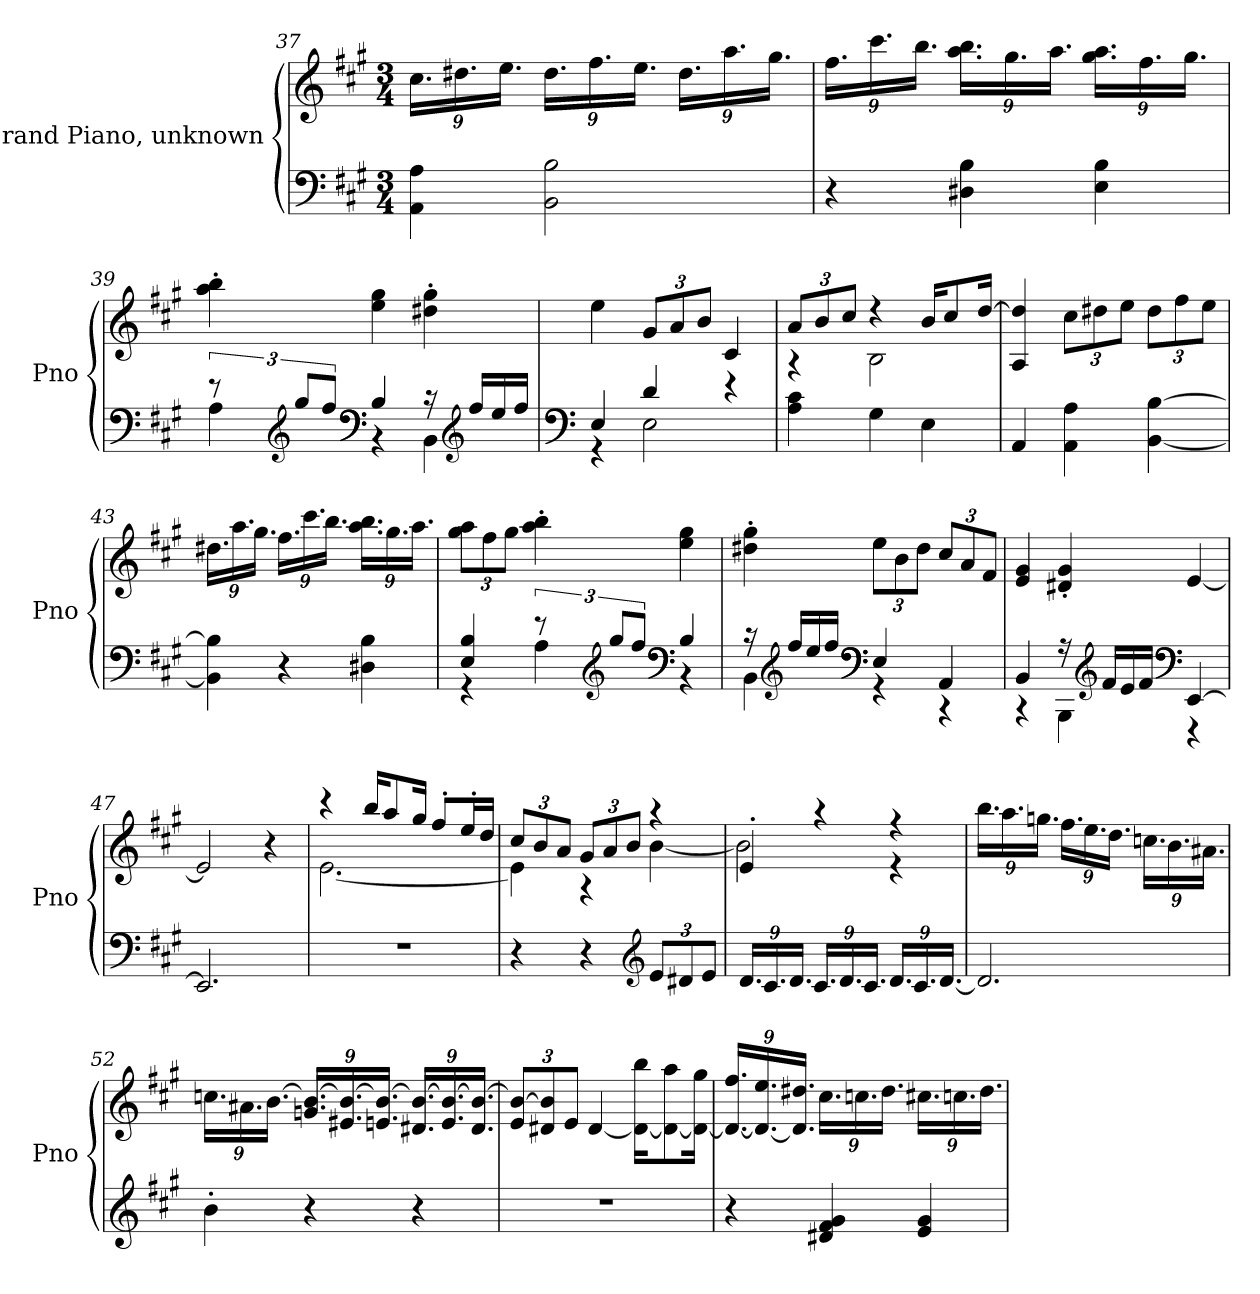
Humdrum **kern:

**kern	**kern
*part1	*part1
*staff2	*staff1
*I"Grand Piano, unknown	*
*I'Pno	*
*clefF4	*clefG2
*k[f#c#g#]	*k[f#c#g#]
*M3/4	*M3/4
*	*Xbrackettup
=37	=37
4AA\ 4A\	18.cc#\LL
.	18.dd#X\
.	18.ee\JJ
2BB\ 2B\	18.dd#\LL
.	18.ff#\
.	18.ee\JJ
.	18.dd#\LL
.	18.aa\
.	18.gg#\JJ
!!LO:LB:g=z
=38	=38
4r	18.ff#\LL
.	18.ccc#\
.	18.bb\JJ
4D#X\ 4B\	18.aa\ 18.bb\LL
.	18.gg#\
.	18.aa\JJ
4E\ 4B\	18.gg#\ 18.aa\LL
.	18.ff#\
.	18.gg#\JJ
=39	=39
*^	*
12r	4A\	4aa\' 4bb\'
*clefG2	*	*
12gg#/L	.	.
12ff#/J	.	.
*clefF4	*	*
4B/	4r	4ee\ 4gg#\
16r	4BB\	4dd#X\' 4gg#\'
*clefG2	*	*
16ff#/LL	.	.
16ee/	.	.
16ff#/JJ	.	.
=40	=40	=40
*clefF4	*	*
4E/	4r	4ee\
4d/	2E\	12g#/L
.	.	12a/
.	.	12b/J
4r	.	4c#/
*v	*v	*
=41	=41
*	*^
4A\ 4c#\	12a/L	4r
.	12b/	.
.	12cc#/J	.
4G#\	4r	2B\
4E\	16b/KL	.
.	8cc#/	.
.	[16dd/Jk	.
*	*v	*v
!!LO:LB:g=z
=42	=42
4AA/	4A/ 4dd/]
4AA\ 4A\	12cc#\L
.	12dd#X\
.	12ee\J
[4BB\ [4B\	12dd#\L
.	12ff#\
.	12ee\J
=43	=43
4BB\] 4B\]	18.dd#X\LL
.	18.aa\
.	18.gg#\JJ
4r	18.ff#\LL
.	18.ccc#\
.	18.bb\JJ
4D#X\ 4B\	18.aa\ 18.bb\LL
.	18.gg#\
.	18.aa\JJ
=44	=44
*^	*
4E/ 4B/	4r	12gg#\ 12aa\L
.	.	12ff#\
.	.	12gg#\J
12r	4A\	4aa\' 4bb\'
*clefG2	*	*
12gg#/L	.	.
12ff#/J	.	.
*clefF4	*	*
4B/	4r	4ee\ 4gg#\
!!LO:LB:g=z
=45	=45	=45
16r	4BB\	4dd#X\' 4gg#\'
*clefG2	*	*
16ff#/LL	.	.
16ee/	.	.
16ff#/JJ	.	.
*clefF4	*	*
4E/	4r	12ee\L
.	.	12b\
.	.	12dd#\J
4AA/	4r	12cc#/L
.	.	12a/
.	.	12f#/J
=46	=46	=46
4BB/	4r	4e/ 4g#/
16r	4BBB\	4d#X/' 4g#/'
*clefG2	*	*
16f#/LL	.	.
16e/	.	.
16f#/JJ	.	.
*clefF4	*	*
[4EE/	4r	[4e/
*v	*v	*
=47	=47
2.EE/]	2e/]
.	4r
=48	=48
*	*^
2.r	4r	[2.e\
.	16bb/KL	.
.	8aa/	.
.	16gg#/Jk	.
.	8ff#'/L	.
.	16ee'/L	.
.	16dd/JJ	.
=49	=49	=49
4r	12cc#/L	4e\]
.	12b/	.
.	12a/J	.
4r	12g#/L	4r
.	12a/	.
.	12b/J	.
*clefG2	*	*
*Xbrackettup	*	*
12e/L	4r	[4b\
12d#X/	.	.
12e/J	.	.
!!LO:LB:g=z	!!
=50	=50	=50
18.d/LL	4e'/	2b\]
18.c#/	.	.
18.d/JJ	.	.
18.c#/LL	4r	.
18.d/	.	.
18.c#/JJ	.	.
18.d/LL	4r	4r
18.c#/	.	.
[18.d/JJ	.	.
*	*v	*v
=51	=51
2.d/]	18.bb\LL
.	18.aa\
.	18.ggn\JJ
.	18.ff#\LL
.	18.ee\
.	18.dd\JJ
.	18.ccn\LL
.	18.b\
.	18.a#X\JJ
=52	=52
4b'\	18.ccn\LL
.	18.a#X\
.	[18.b\JJ
4r	18.gn/ 18.b/_LL
.	18.e#X/ 18.b/_
.	18.en/ 18.b/_JJ
4r	18.d#X/ 18.b/_LL
.	18.e/ 18.b/_
.	18.d#/ 18.b/_JJ
!!LO:PB:g=z
=53	=53
2.r	12e/ 12b/_L
.	12d#X/ 12b/]
.	12e/J
.	[4d#/
.	16d#\_ 16bb\KL
.	8d#\_ 8aa\
.	16d#\_ 16gg#\Jk
=54	=54
4r	18.d#/_ 18.ff#/LL
.	18.d#/_ 18.ee/
.	18.d#/] 18.dd#X/JJ
4d#X/ 4f#/ 4g#/	18.cc#\LL
.	18.ccn\
.	18.dd#\JJ
4e/ 4g#/	18.cc#X\LL
.	18.ccn\
.	18.dd#\JJ
=	=
*-	*-
